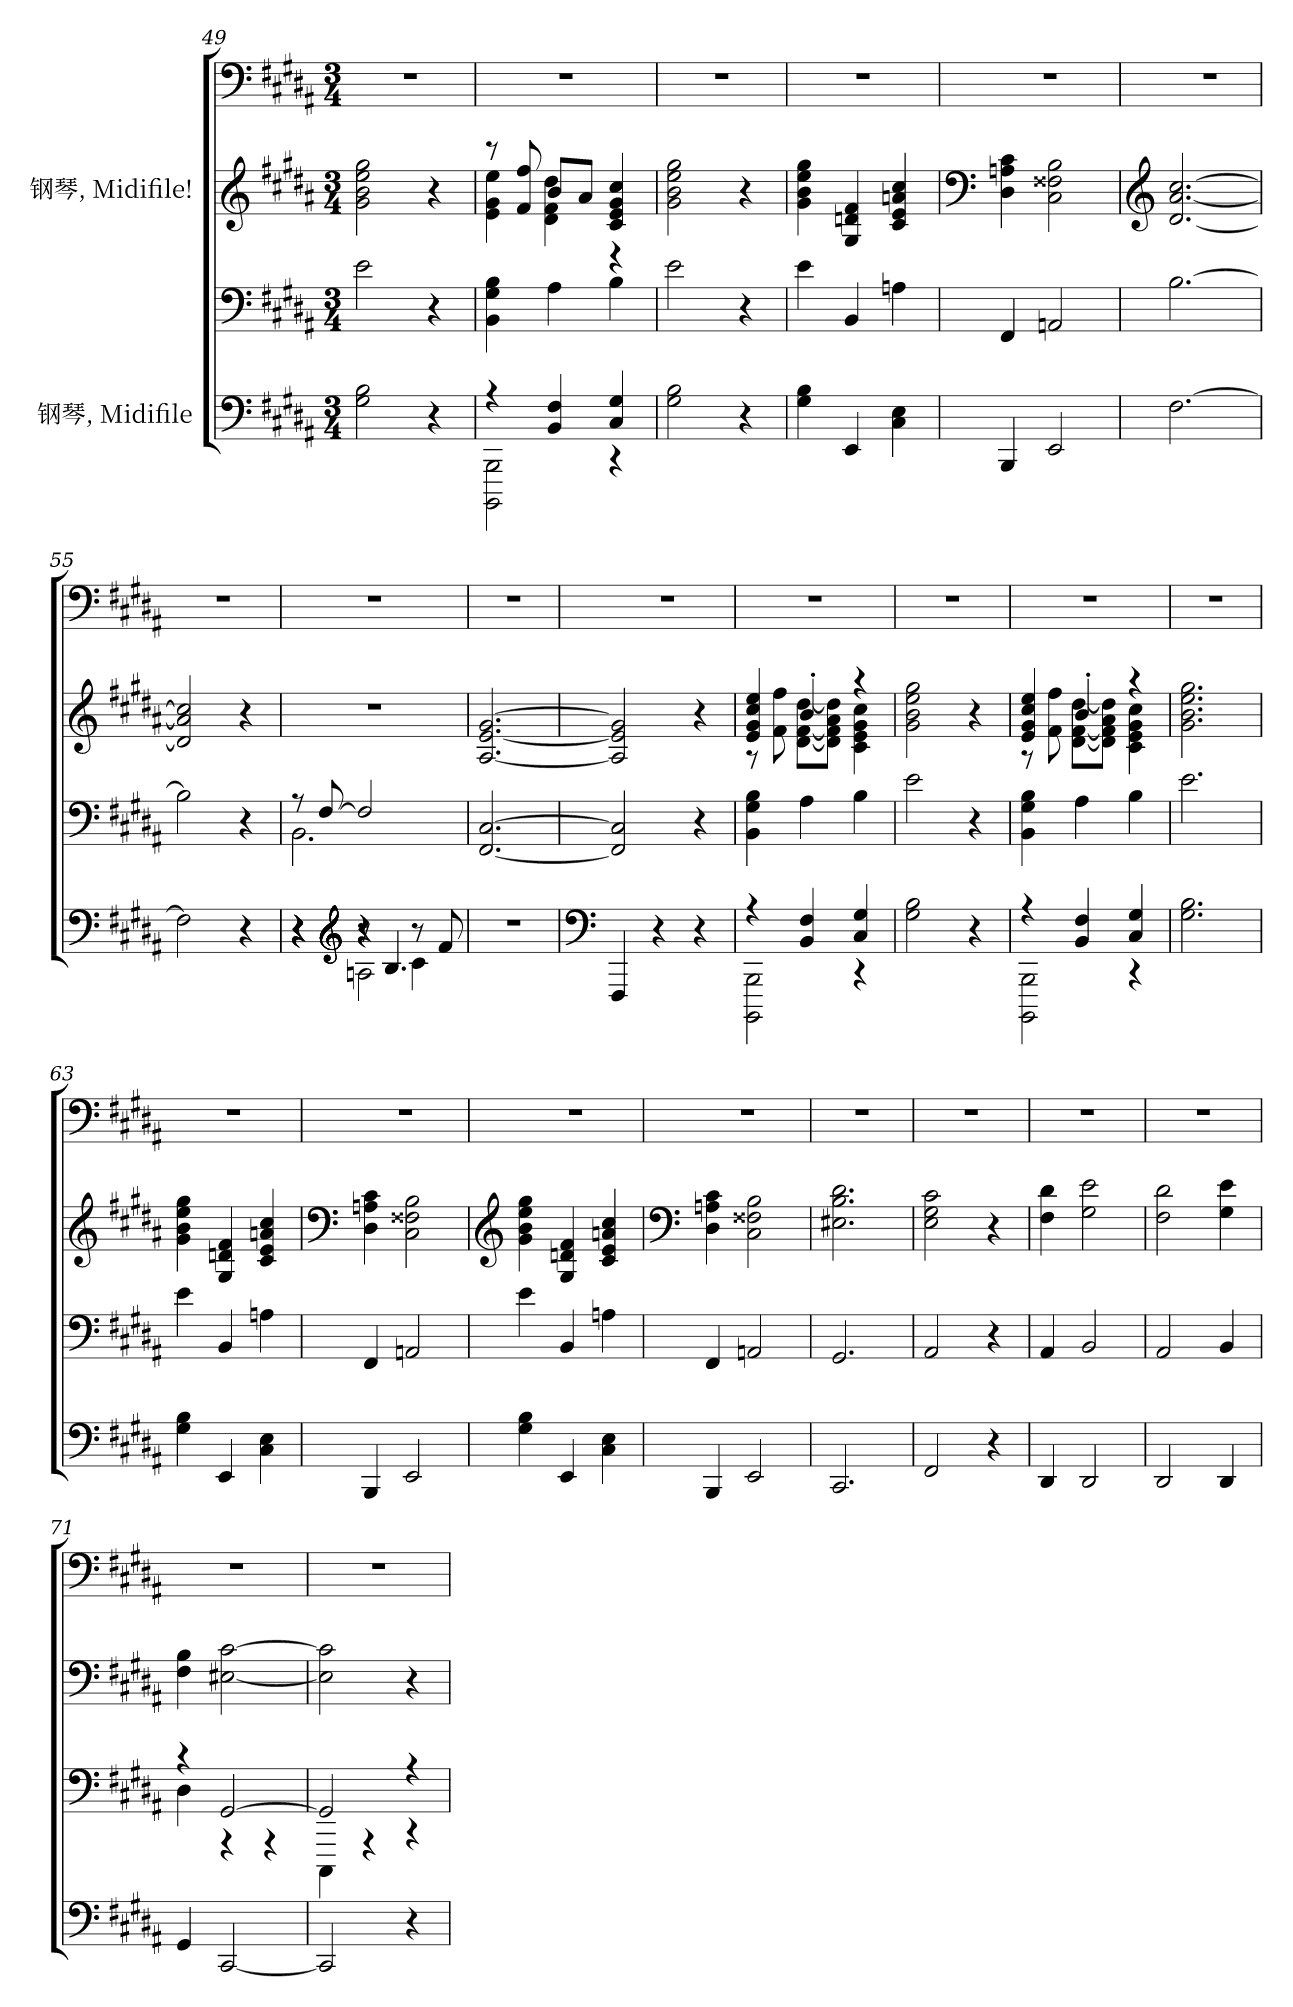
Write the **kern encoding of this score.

**kern	**kern	**kern	**kern
*part2	*part2	*part1	*part1
*staff4	*staff3	*staff2	*staff1
*I"钢琴,  Midifile	*	*I"钢琴,  Midifile!	*
*clefF4	*clefF4	*clefG2	*clefF4
*k[f#c#g#d#a#]	*k[f#c#g#d#a#]	*k[f#c#g#d#a#]	*k[f#c#g#d#a#]
*M3/4	*M3/4	*M3/4	*M3/4
=49	=49	=49	=49
2G#\ 2B\	2e\	2g#\ 2b\ 2ee\ 2gg#\	2.r
4r	4r	4r	.
!!LO:LB:g=z
=50	=50	=50	=50
*^	*	*^	*
4r	2BBBB\ 2BBB\	4BB\ 4G#\ 4B\	8r	4e\ 4g#\ 4ee\	2.r
.	.	.	8f#/ 8ff#/	.	.
4BB/ 4F#/	.	4A#\	8b/L	4d#\ 4f#\ 4dd#\	.
.	.	.	8a#/J	.	.
4C#/ 4G#/	4r	4B\	4c#/ 4e/ 4g#/ 4cc#/	4r	.
*v	*v	*	*v	*v	*
=51	=51	=51	=51
2G#\ 2B\	2e\	2g#\ 2b\ 2ee\ 2gg#\	2.r
4r	4r	4r	.
=52	=52	=52	=52
4G#\ 4B\	4e\	4g#\ 4b\ 4ee\ 4gg#\	2.r
4EE/	4BB/	4G#/ 4dn/ 4f#/	.
4C#\ 4E\	4An\	4c#/ 4e/ 4an/ 4cc#/	.
=53	=53	=53	=53
*	*	*clefF4	*
4BBB/	4FF#/	4D#\ 4An\ 4c#\	2.r
2EE/	2AAn/	2C#\ 2F##X\ 2B\	.
=54	=54	=54	=54
*	*	*clefG2	*
[2.F#\	[2.B\	[2.d#/ [2.a#/ [2.cc#/	2.r
=55	=55	=55	=55
2F#\]	2B\]	2d#/] 2a#/] 2cc#/]	2.r
4r	4r	4r	.
=56	=56	=56	=56
*^	*^	*	*
*	*^	*	*	*	*
*	*	*^	*	*	*	*
4r	4r	4r	4r	8r	2.BB\	2.r	2.r
.	.	.	.	[8F#/	.	.	.
*clefG2	*	*	*	*	*	*	*
4r	4r	8r	2An\	2F#/]	.	.	.
.	.	4.B/	.	.	.	.	.
8r	4c#\	.	.	.	.	.	.
8f#/	.	.	.	.	.	.	.
*v	*v	*v	*v	*	*	*	*
*	*v	*v	*	*
!!LO:PB:g=z
=57	=57	=57	=57
2.r	[2.FF#/ [2.C#/	[2.A#/ [2.e/ [2.g#/	2.r
=58	=58	=58	=58
*clefF4	*	*	*
4FFF#/	2FF#/] 2C#/]	2A#/] 2e/] 2g#/]	2.r
4r	.	.	.
4r	4r	4r	.
=59	=59	=59	=59
*^	*	*^	*
4r	2BBBB\ 2BBB\	4BB\ 4G#\ 4B\	4e/ 4g#/ 4cc#/ 4ee/	8r	2.r
.	.	.	.	8f#\ 8ff#\	.
4BB/ 4F#/	.	4A#\	4b'/	[8d#\ [8f#\ [8dd#\L	.
.	.	.	.	8d#\] 8f#\] 8a#\ 8dd#\]J	.
4C#/ 4G#/	4r	4B\	4r	4c#\ 4e\ 4g#\ 4cc#\	.
*v	*v	*	*v	*v	*
=60	=60	=60	=60
2G#\ 2B\	2e\	2g#\ 2b\ 2ee\ 2gg#\	2.r
4r	4r	4r	.
=61	=61	=61	=61
*^	*	*^	*
4r	2BBBB\ 2BBB\	4BB\ 4G#\ 4B\	4e/ 4g#/ 4cc#/ 4ee/	8r	2.r
.	.	.	.	8f#\ 8ff#\	.
4BB/ 4F#/	.	4A#\	4b'/	[8d#\ [8f#\ [8dd#\L	.
.	.	.	.	8d#\] 8f#\] 8a#\ 8dd#\]J	.
4C#/ 4G#/	4r	4B\	4r	4c#\ 4e\ 4g#\ 4cc#\	.
*v	*v	*	*v	*v	*
=62	=62	=62	=62
2.G#\ 2.B\	2.e\	2.g#\ 2.b\ 2.ee\ 2.gg#\	2.r
=63	=63	=63	=63
4G#\ 4B\	4e\	4g#\ 4b\ 4ee\ 4gg#\	2.r
4EE/	4BB/	4G#/ 4dn/ 4f#/	.
4C#\ 4E\	4An\	4c#/ 4e/ 4an/ 4cc#/	.
=64	=64	=64	=64
*	*	*clefF4	*
4BBB/	4FF#/	4D#\ 4An\ 4c#\	2.r
2EE/	2AAn/	2C#\ 2F##X\ 2B\	.
!!LO:LB:g=z
=65	=65	=65	=65
*	*	*clefG2	*
4G#\ 4B\	4e\	4g#\ 4b\ 4ee\ 4gg#\	2.r
4EE/	4BB/	4G#/ 4dn/ 4f#/	.
4C#\ 4E\	4An\	4c#/ 4e/ 4an/ 4cc#/	.
=66	=66	=66	=66
*	*	*clefF4	*
4BBB/	4FF#/	4D#\ 4An\ 4c#\	2.r
2EE/	2AAn/	2C#\ 2F##X\ 2B\	.
=67	=67	=67	=67
2.CC#/	2.GG#/	2.E#X\ 2.B\ 2.d#\	2.r
=68	=68	=68	=68
2FF#/	2AA#/	2E\ 2G#\ 2c#\	2.r
4r	4r	4r	.
=69	=69	=69	=69
4DD#/	4AA#/	4F#\ 4d#\	2.r
2DD#/	2BB/	2G#\ 2e\	.
=70	=70	=70	=70
2DD#/	2AA#/	2F#\ 2d#\	2.r
4DD#/	4BB/	4G#\ 4e\	.
=71	=71	=71	=71
*	*^	*	*
4GG#/	4r	4D#\	4F#\ 4B\	2.r
[2CC#/	[2GG#/	4r	[2E#X\ [2c#\	.
.	.	4r	.	.
=72	=72	=72	=72	=72
2CC#/]	2GG#/]	4CCC#\	2E#\] 2c#\]	2.r
.	.	4r	.	.
4r	4r	4r	4r	.
*	*v	*v	*	*
=	=	=	=
*-	*-	*-	*-
